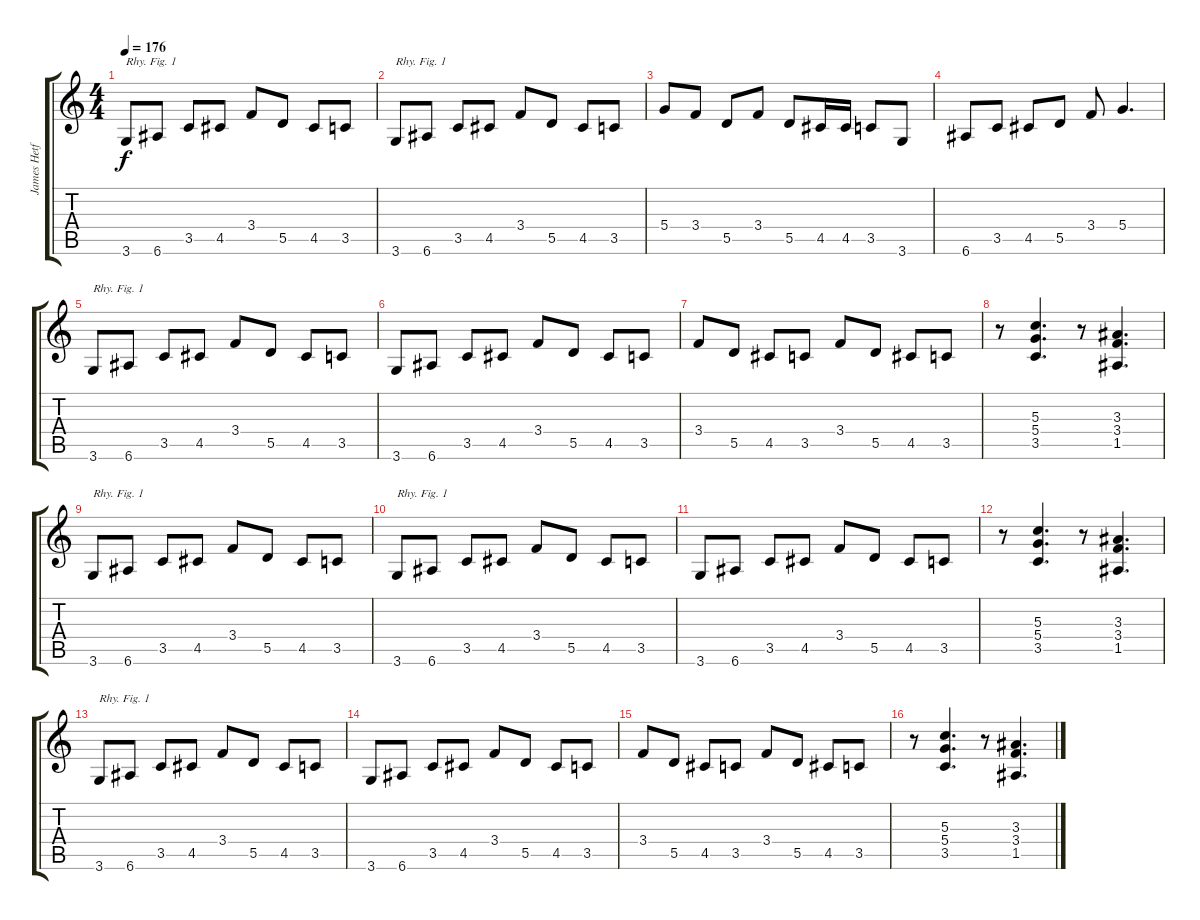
\track ("James Hetfield" "James Hetf") {instrument distortionguitar}
\staff {score tabs}
\tuning (E4 B3 G3 D3 A2 E2) {hide}
\ts (4 4)
\tempo 176
\clef g2
\ks c
3.6.8{txt "Rhy. Fig. 1" dy f} 6.6.8 3.5.8 4.5.8 3.4.8 5.5.8 4.5.8 3.5.8 |
3.6.8{txt "Rhy. Fig. 1"} 6.6.8 3.5.8 4.5.8 3.4.8 5.5.8 4.5.8 3.5.8 |
5.4.8 3.4.8 5.5.8 3.4.8 5.5.8 4.5.16 4.5.16 3.5.8 3.6.8 |
6.6.8 3.5.8 4.5.8 5.5.8 3.4.8 5.4.4{d} |
3.6.8{txt "Rhy. Fig. 1"} 6.6.8 3.5.8 4.5.8 3.4.8 5.5.8 4.5.8 3.5.8 |
3.6.8 6.6.8 3.5.8 4.5.8 3.4.8 5.5.8 4.5.8 3.5.8 |
3.4.8 5.5.8 4.5.8 3.5.8 3.4.8 5.5.8 4.5.8 3.5.8 |
r.8 (5.3 5.4 3.5).4{d} r.8 (3.3 3.4 1.5).4{d} |
3.6.8{txt "Rhy. Fig. 1"} 6.6.8 3.5.8 4.5.8 3.4.8 5.5.8 4.5.8 3.5.8 |
3.6.8{txt "Rhy. Fig. 1"} 6.6.8 3.5.8 4.5.8 3.4.8 5.5.8 4.5.8 3.5.8 |
3.6.8 6.6.8 3.5.8 4.5.8 3.4.8 5.5.8 4.5.8 3.5.8 |
r.8 (5.3 5.4 3.5).4{d} r.8 (3.3 3.4 1.5).4{d} |
3.6.8{txt "Rhy. Fig. 1"} 6.6.8 3.5.8 4.5.8 3.4.8 5.5.8 4.5.8 3.5.8 |
3.6.8 6.6.8 3.5.8 4.5.8 3.4.8 5.5.8 4.5.8 3.5.8 |
3.4.8 5.5.8 4.5.8 3.5.8 3.4.8 5.5.8 4.5.8 3.5.8 |
r.8 (5.3 5.4 3.5).4{d} r.8 (3.3 3.4 1.5).4{d}
